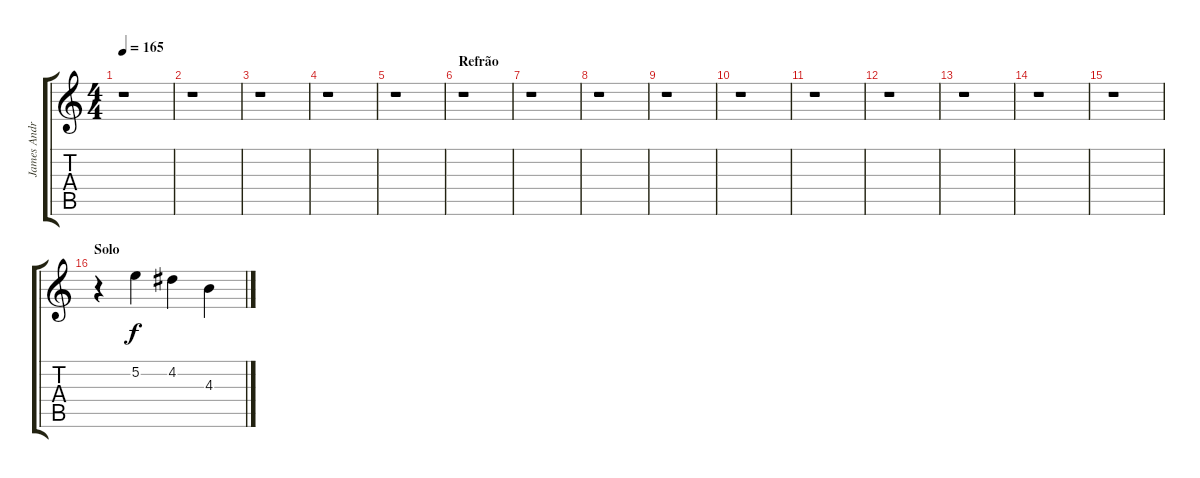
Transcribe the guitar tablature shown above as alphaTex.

\track ("James Andrew [Solo]" "James Andr") {instrument distortionguitar}
\staff {score tabs}
\tuning (E4 B3 G3 D3 A2 E2) {hide}
\ts (4 4)
\tempo 165
\clef g2
\ks c
r.1{dy f} |
r.1 |
r.1 |
r.1 |
r.1 |
\section ("" "Refrão")
r.1 |
r.1 |
r.1 |
r.1 |
r.1 |
r.1 |
r.1 |
r.1 |
r.1 |
r.1 |
\section ("" "Solo")
r.4 5.2.4 4.2.4 4.3.4
